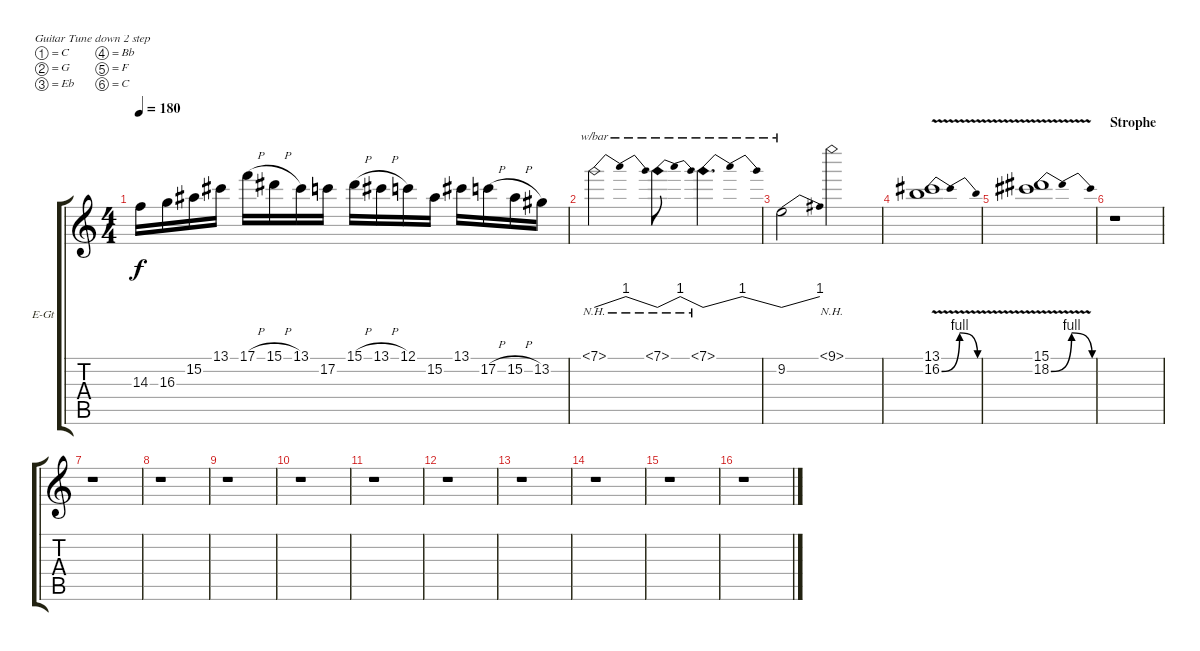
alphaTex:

\defaultSystemsLayout 4
\bracketExtendMode groupsimilarinstruments
\firstSystemTrackNameOrientation horizontal
\otherSystemsTrackNameOrientation horizontal
\track ("Electric Guitar" "E-Gt") {instrument distortionguitar}
\staff {score tabs}
\tuning (C4 G3 Eb3 Bb2 F2 C2)
\ts (4 4)
\tempo 180
\clef g2
\ks c
14.3.16{dy f} 16.3.16 15.2.16 13.1.16 17.1{h}.16 15.1{h}.16 13.1.16 17.2.16 15.1{h}.16 13.1{h}.16 12.1.16 15.2.16 13.1.16 17.2{h}.16 15.2{h}.16 13.2.16 |
7.1{nh}.2{tbe (dip default 0 0 27.599999999999998 4 55.8 0)} 7.1{nh}.8{tbe (dip default 0 0 28.799999999999997 4 59.4 0)} 7.1{nh}.4{d tbe (dip default 0 0 18 4 59.4 0)} |
9.2.2{tbe (dive default 0 0 49.199999999999996 4)} 9.1{nh}.2 |
(13.1{v} 16.2{be (bendrelease 0 0 10.2 4 48.6 4 59.4 0) v}).1 |
(15.1{v} 18.2{be (bendrelease 0 0 10.2 4 48.6 4 59.4 0) v}).1 |
\section ("" "Strophe")
r.1 |
r.1 |
r.1 |
r.1 |
r.1 |
r.1 |
r.1 |
r.1 |
r.1 |
r.1 |
r.1
